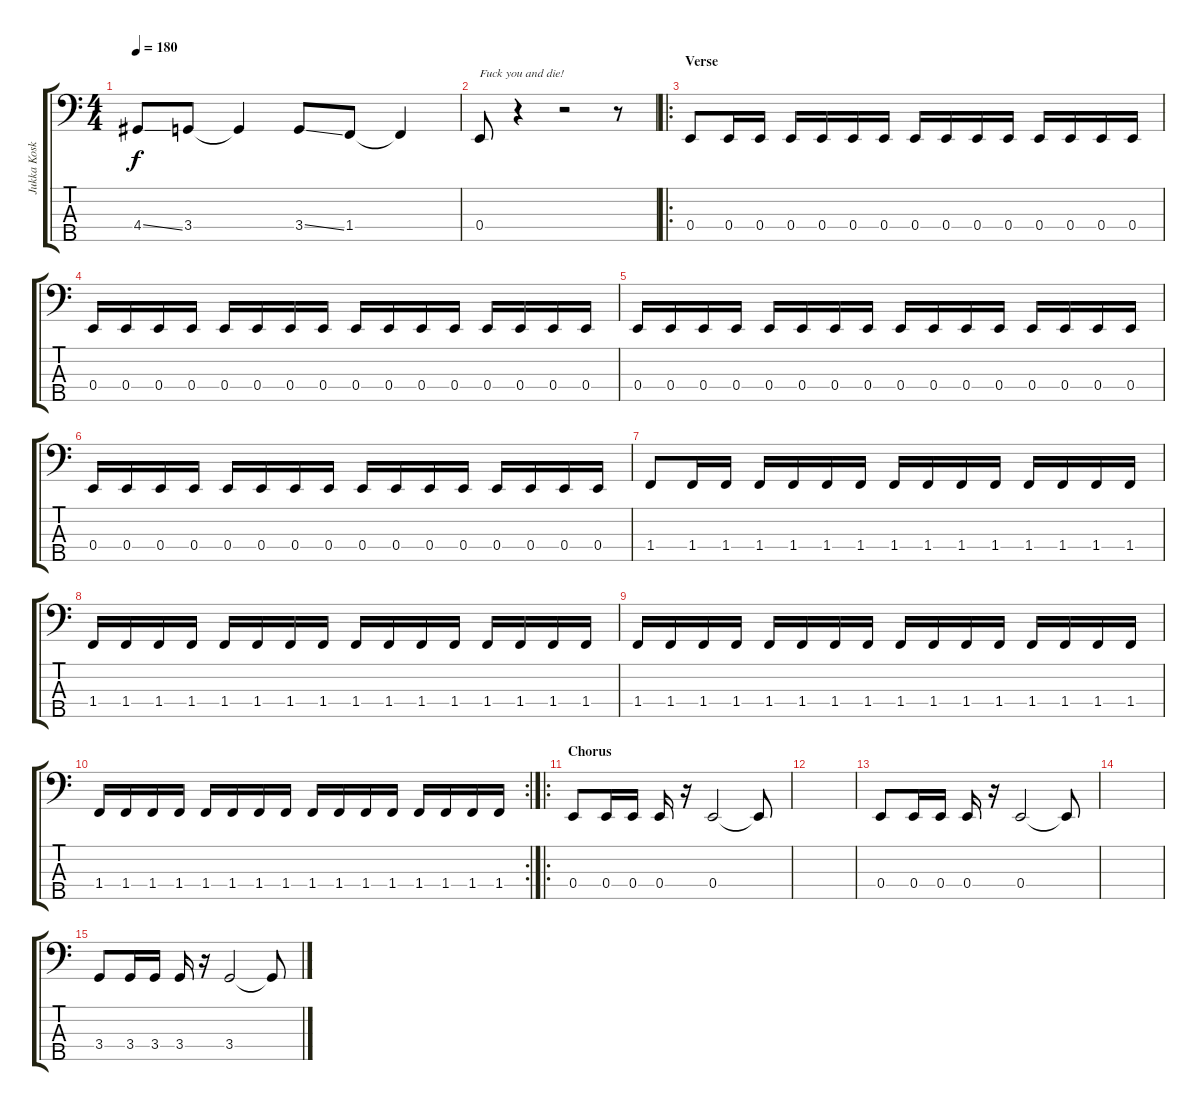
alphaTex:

\track ("Jukka Koskinen" "Jukka Kosk") {instrument electricbasspick}
\staff {score tabs}
\tuning (G2 D2 A1 E1 B0) {hide}
\ts (4 4)
\tempo 180
\clef f4
\ks c
4.4{ss}.8{dy f} 3.4.8 3.4{t}.4 3.4{ss}.8 1.4.8 1.4{t}.4 |
0.4.8{txt "Fuck you and die!"} r.4 r.2 r.8 |
\ro
\section ("" "Verse")
0.4.8 0.4.16 0.4.16 0.4.16 0.4.16 0.4.16 0.4.16 0.4.16 0.4.16 0.4.16 0.4.16 0.4.16 0.4.16 0.4.16 0.4.16 |
0.4.16 0.4.16 0.4.16 0.4.16 0.4.16 0.4.16 0.4.16 0.4.16 0.4.16 0.4.16 0.4.16 0.4.16 0.4.16 0.4.16 0.4.16 0.4.16 |
0.4.16 0.4.16 0.4.16 0.4.16 0.4.16 0.4.16 0.4.16 0.4.16 0.4.16 0.4.16 0.4.16 0.4.16 0.4.16 0.4.16 0.4.16 0.4.16 |
0.4.16 0.4.16 0.4.16 0.4.16 0.4.16 0.4.16 0.4.16 0.4.16 0.4.16 0.4.16 0.4.16 0.4.16 0.4.16 0.4.16 0.4.16 0.4.16 |
1.4.8 1.4.16 1.4.16 1.4.16 1.4.16 1.4.16 1.4.16 1.4.16 1.4.16 1.4.16 1.4.16 1.4.16 1.4.16 1.4.16 1.4.16 |
1.4.16 1.4.16 1.4.16 1.4.16 1.4.16 1.4.16 1.4.16 1.4.16 1.4.16 1.4.16 1.4.16 1.4.16 1.4.16 1.4.16 1.4.16 1.4.16 |
1.4.16 1.4.16 1.4.16 1.4.16 1.4.16 1.4.16 1.4.16 1.4.16 1.4.16 1.4.16 1.4.16 1.4.16 1.4.16 1.4.16 1.4.16 1.4.16 |
\rc 2
1.4.16 1.4.16 1.4.16 1.4.16 1.4.16 1.4.16 1.4.16 1.4.16 1.4.16 1.4.16 1.4.16 1.4.16 1.4.16 1.4.16 1.4.16 1.4.16 |
\ro
\section ("" "Chorus")
0.4.8 0.4.16 0.4.16 0.4.16 r.16 0.4.2 0.4{t}.8 |
|
0.4.8 0.4.16 0.4.16 0.4.16 r.16 0.4.2 0.4{t}.8 |
|
3.4.8 3.4.16 3.4.16 3.4.16 r.16 3.4.2 3.4{t}.8
